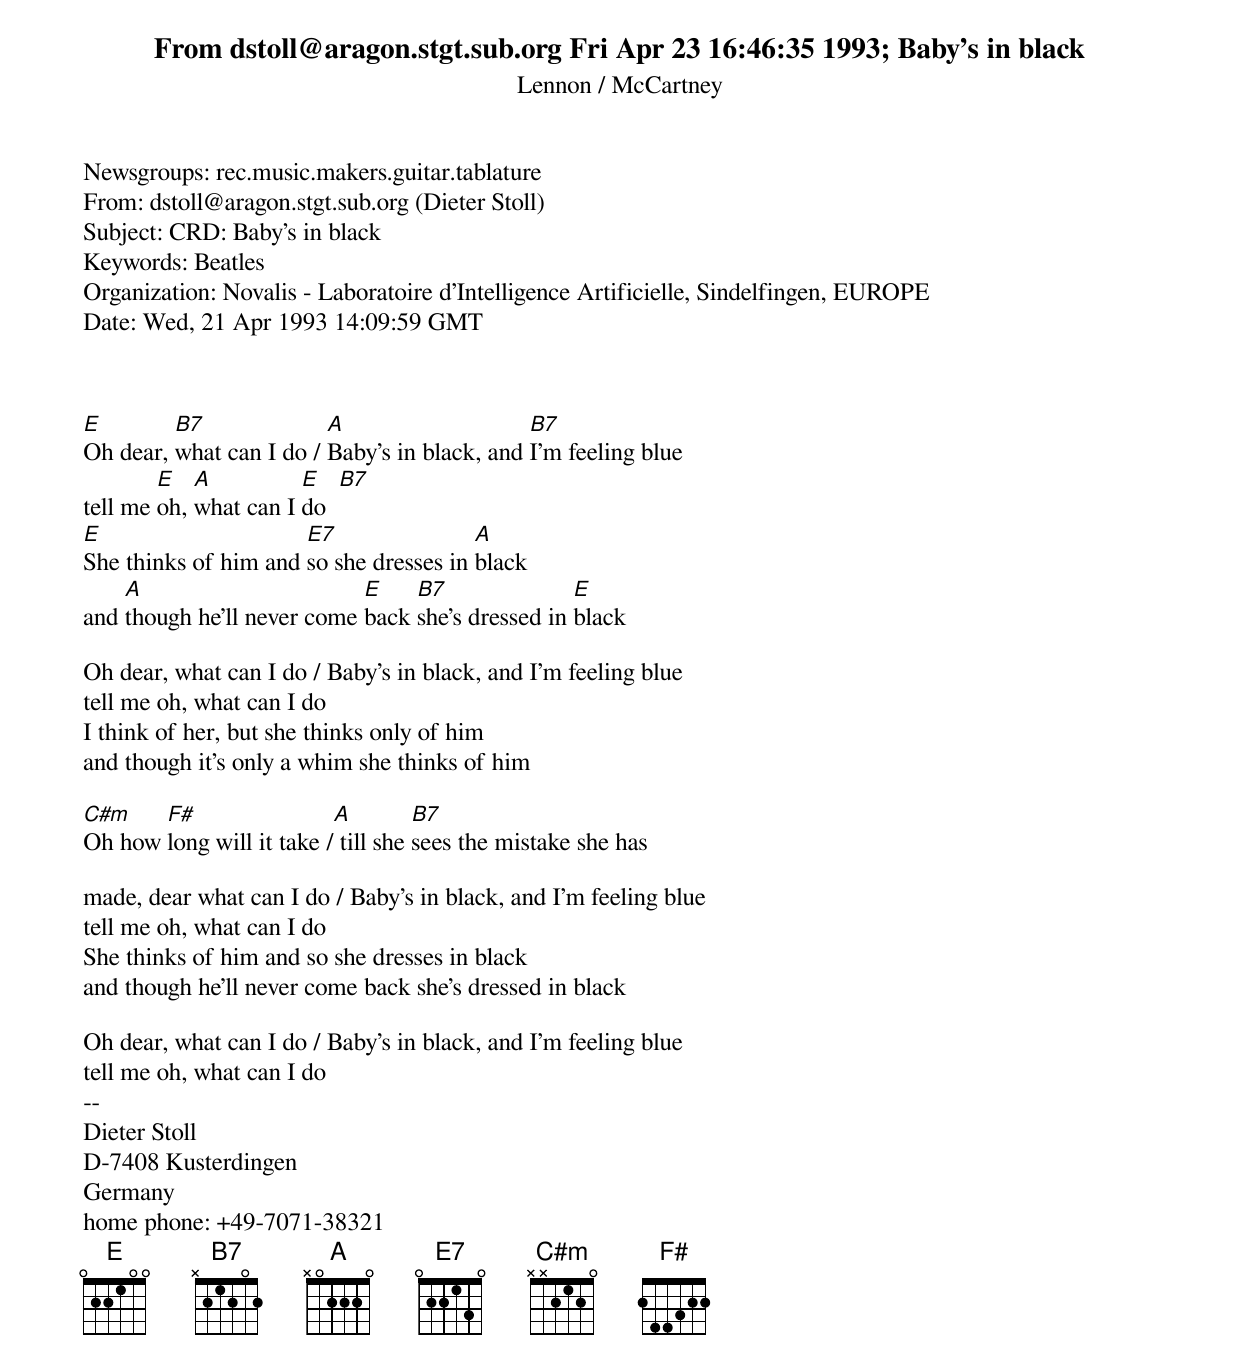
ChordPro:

From dstoll@aragon.stgt.sub.org Fri Apr 23 16:46:35 1993
Newsgroups: rec.music.makers.guitar.tablature
From: dstoll@aragon.stgt.sub.org (Dieter Stoll)
Subject: CRD: Baby's in black
Keywords: Beatles
Organization: Novalis - Laboratoire d'Intelligence Artificielle, Sindelfingen, EUROPE
Date: Wed, 21 Apr 1993 14:09:59 GMT


{t: Baby's in black}
{st: Lennon / McCartney}

[E]Oh dear, [B7]what can I do / [A]Baby's in black, and [B7]I'm feeling blue
tell me [E]oh, [A]what can I [E]do  [B7]
[E]She thinks of him and [E7]so she dresses in [A]black
and [A]though he'll never come [E]back [B7]she's dressed in [E]black

Oh dear, what can I do / Baby's in black, and I'm feeling blue
tell me oh, what can I do
I think of her, but she thinks only of him
and though it's only a whim she thinks of him

[C#m]Oh how [F#]long will it take /[A] till she [B7]sees the mistake she has

made, dear what can I do / Baby's in black, and I'm feeling blue
tell me oh, what can I do
She thinks of him and so she dresses in black
and though he'll never come back she's dressed in black

Oh dear, what can I do / Baby's in black, and I'm feeling blue
tell me oh, what can I do
--
Dieter Stoll
D-7408 Kusterdingen
Germany
home phone: +49-7071-38321
